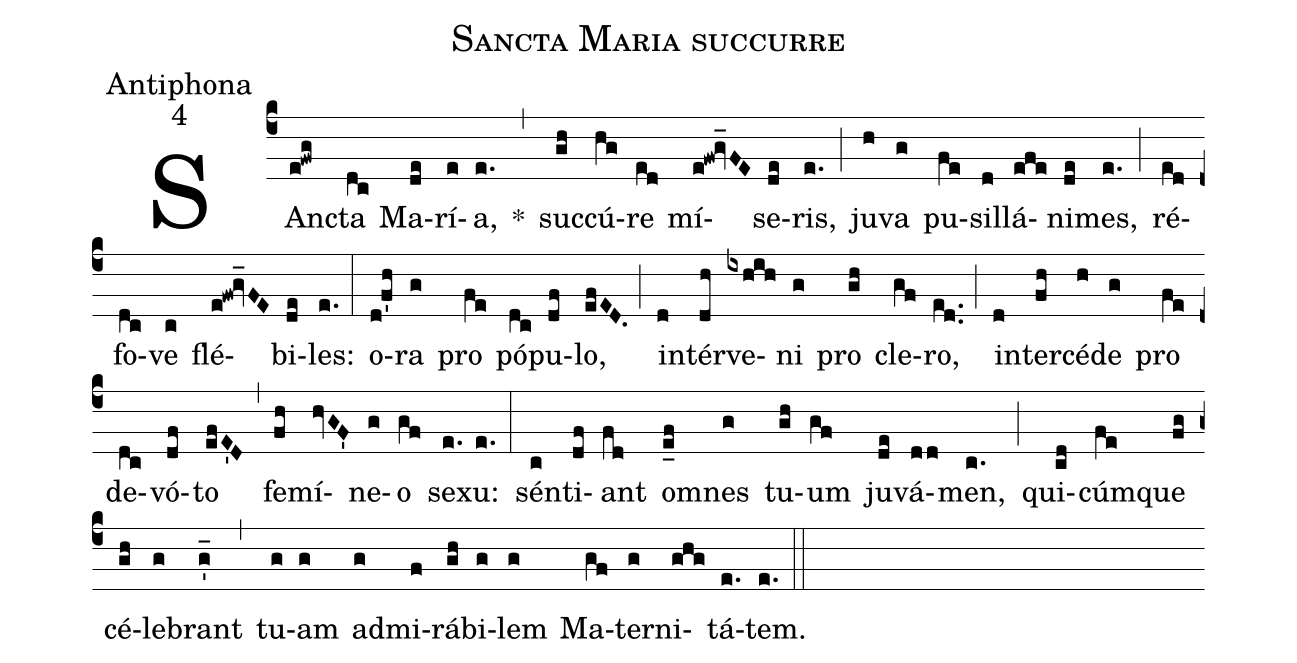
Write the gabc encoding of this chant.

name:Sancta Maria succurre;
office-part:Antiphona;
mode:4;
%%
(c4) SAn(e!fwg)cta(dc) Ma(de)rí(e)a,(e.) *(,) suc(gh)cú(hg)re(ed) mí(e!fw!gv_FE)se(de)ris,(e.) (;) ju(h)va(g) pu(fe)sil(d)lá(efe)ni(de)mes,(e.) (;) ré(ed)fo(dc)ve(c) flé(e!fw!gv_FE)bi(de)les:(e.) (:) o(d!f'h)ra(g) pro(fe) pó(dc)pu(df)lo,(efED.) (;) in(d)tér(dh)ve(ixhih)ni(g) pro(gh) cle(gf)ro,(ed..) (;) in(d)ter(fh)cé(h)de(g) pro(fe) de(dc)vó(df)to(efE'D) (,) fe(fh)mí(hvGF')ne(g)o(gf) se(e.)xu:(e.) (:) sén(c)ti(df)ant(fd) o(e_f)mnes(g) tu(gh)um(gf) ju(de)vá(dd)men,(c.) (;) qui(cd)cúm(fe)que(fg) cé(gh)le(g)brant(g'_) (,) tu(g)am(g) ad(g)mi(f)rá(gh)bi(g)lem(g) Ma(gf)ter(g)ni(ghg)tá(e.)tem.(e.) (::)
